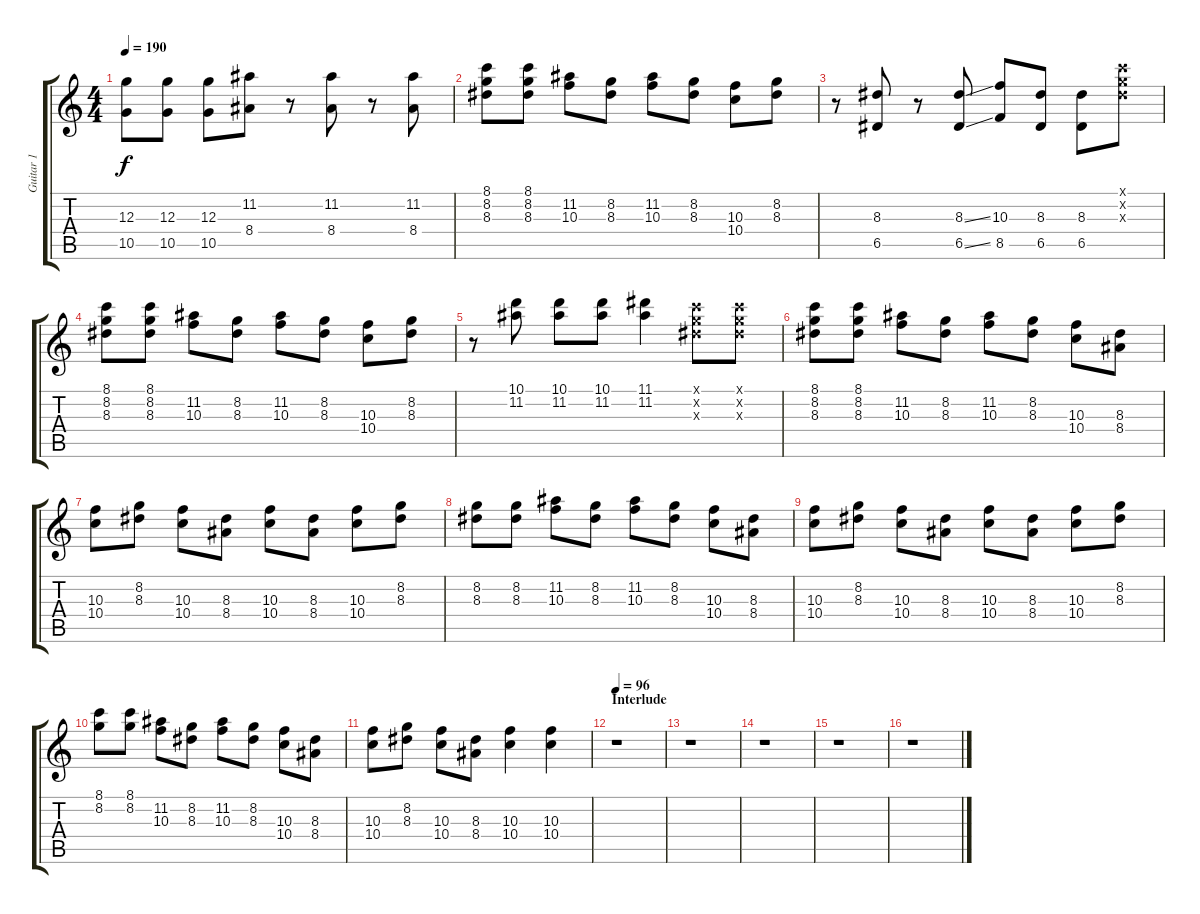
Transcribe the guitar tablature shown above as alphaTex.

\track ("Guitar 1" "Guitar 1") {instrument overdrivenguitar}
\staff {score tabs}
\tuning (E4 B3 G3 D3 A2 E2) {hide}
\ts (4 4)
\tempo 190
\clef g2
\ks c
(12.3 10.5).8{dy f} (12.3 10.5).8 (12.3 10.5).8 (11.2 8.4).8 r.8 (11.2 8.4).8 r.8 (11.2 8.4).8 |
(8.1 8.2 8.3).8 (8.1 8.2 8.3).8 (11.2 10.3).8 (8.2 8.3).8 (11.2 10.3).8 (8.2 8.3).8 (10.3 10.4).8 (8.2 8.3).8 |
r.8 (8.3 6.5).8 r.8 (8.3{ss} 6.5{ss}).8 (10.3 8.5).8 (8.3 6.5).8 (8.3 6.5).8 (8.1{x} 8.2{x} 8.3{x}).8 |
(8.1 8.2 8.3).8 (8.1 8.2 8.3).8 (11.2 10.3).8 (8.2 8.3).8 (11.2 10.3).8 (8.2 8.3).8 (10.3 10.4).8 (8.2 8.3).8 |
r.8 (10.1 11.2).8 (10.1 11.2).8 (10.1 11.2).8 (11.1 11.2).4 (8.1{x} 8.2{x} 8.3{x}).8 (8.1{x} 8.2{x} 8.3{x}).8 |
(8.1 8.2 8.3).8 (8.1 8.2 8.3).8 (11.2 10.3).8 (8.2 8.3).8 (11.2 10.3).8 (8.2 8.3).8 (10.3 10.4).8 (8.3 8.4).8 |
(10.3 10.4).8 (8.2 8.3).8 (10.3 10.4).8 (8.3 8.4).8 (10.3 10.4).8 (8.3 8.4).8 (10.3 10.4).8 (8.2 8.3).8 |
(8.2 8.3).8 (8.2 8.3).8 (11.2 10.3).8 (8.2 8.3).8 (11.2 10.3).8 (8.2 8.3).8 (10.3 10.4).8 (8.3 8.4).8 |
(10.3 10.4).8 (8.2 8.3).8 (10.3 10.4).8 (8.3 8.4).8 (10.3 10.4).8 (8.3 8.4).8 (10.3 10.4).8 (8.2 8.3).8 |
(8.1 8.2).8 (8.1 8.2).8 (11.2 10.3).8 (8.2 8.3).8 (11.2 10.3).8 (8.2 8.3).8 (10.3 10.4).8 (8.3 8.4).8 |
(10.3 10.4).8 (8.2 8.3).8 (10.3 10.4).8 (8.3 8.4).8 (10.3 10.4).4 (10.3 10.4).4 |
\section ("" "Interlude")
\tempo 96
r.1 |
r.1 |
r.1 |
r.1 |
r.1
